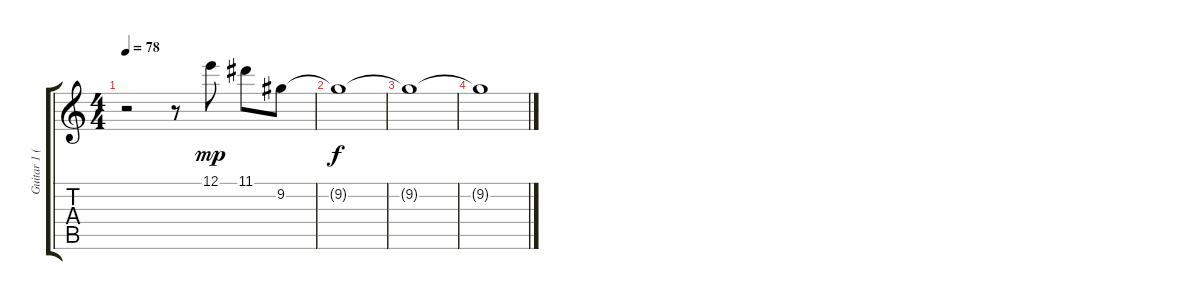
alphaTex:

\track ("Guitar 1 (Jonas Pfetzing)" "Guitar 1 (") {instrument distortionguitar}
\staff {score tabs}
\tuning (E4 B3 G3 D3 A2 E2) {hide}
\ts (4 4)
\tempo 78
\clef g2
\ks c
r.2{dy f} r.8 12.1.8{dy mp} 11.1.8 9.2.8 |
9.2{t}.1{dy f} |
9.2{t}.1 |
9.2{t}.1
